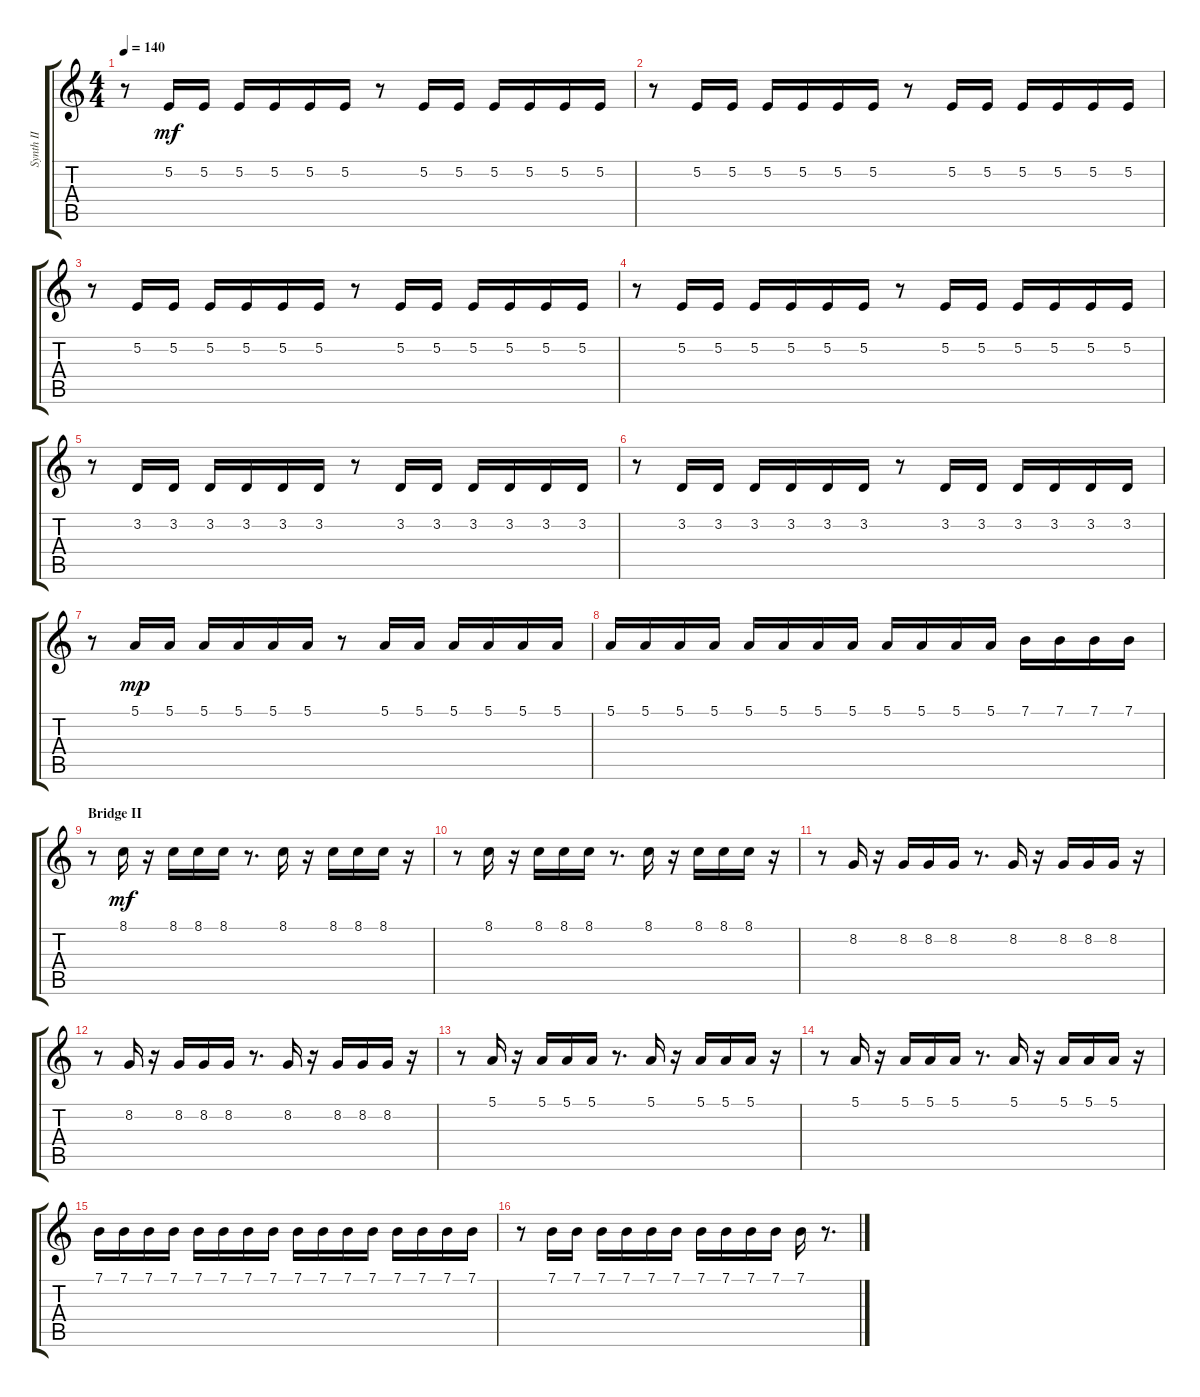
\track ("Synth II" "Synth II") {instrument lead8bassandlead}
\staff {score tabs}
\tuning (E4 B3 G3 D3 A2 E2) {hide}
\ts (4 4)
\tempo 140
\clef g2
\ks c
r.8{dy mp} 5.2.16{dy mf} 5.2.16 5.2.16 5.2.16 5.2.16 5.2.16 r.8 5.2.16 5.2.16 5.2.16 5.2.16 5.2.16 5.2.16 |
r.8 5.2.16 5.2.16 5.2.16 5.2.16 5.2.16 5.2.16 r.8 5.2.16 5.2.16 5.2.16 5.2.16 5.2.16 5.2.16 |
r.8 5.2.16 5.2.16 5.2.16 5.2.16 5.2.16 5.2.16 r.8 5.2.16 5.2.16 5.2.16 5.2.16 5.2.16 5.2.16 |
r.8 5.2.16 5.2.16 5.2.16 5.2.16 5.2.16 5.2.16 r.8 5.2.16 5.2.16 5.2.16 5.2.16 5.2.16 5.2.16 |
r.8 3.2.16 3.2.16 3.2.16 3.2.16 3.2.16 3.2.16 r.8 3.2.16 3.2.16 3.2.16 3.2.16 3.2.16 3.2.16 |
r.8 3.2.16 3.2.16 3.2.16 3.2.16 3.2.16 3.2.16 r.8 3.2.16 3.2.16 3.2.16 3.2.16 3.2.16 3.2.16 |
r.8 5.1.16{dy mp} 5.1.16 5.1.16 5.1.16 5.1.16 5.1.16 r.8 5.1.16 5.1.16 5.1.16 5.1.16 5.1.16 5.1.16 |
5.1.16 5.1.16 5.1.16 5.1.16 5.1.16 5.1.16 5.1.16 5.1.16 5.1.16 5.1.16 5.1.16 5.1.16 7.1.16 7.1.16 7.1.16 7.1.16 |
\section ("" "Bridge II")
r.8 8.1.16{dy mf} r.16 8.1.16 8.1.16 8.1.16 r.8{d} 8.1.16 r.16 8.1.16 8.1.16 8.1.16 r.16 |
r.8 8.1.16 r.16 8.1.16 8.1.16 8.1.16 r.8{d} 8.1.16 r.16 8.1.16 8.1.16 8.1.16 r.16 |
r.8 8.2.16 r.16 8.2.16 8.2.16 8.2.16 r.8{d} 8.2.16 r.16 8.2.16 8.2.16 8.2.16 r.16 |
r.8 8.2.16 r.16 8.2.16 8.2.16 8.2.16 r.8{d} 8.2.16 r.16 8.2.16 8.2.16 8.2.16 r.16 |
r.8 5.1.16 r.16 5.1.16 5.1.16 5.1.16 r.8{d} 5.1.16 r.16 5.1.16 5.1.16 5.1.16 r.16 |
r.8 5.1.16 r.16 5.1.16 5.1.16 5.1.16 r.8{d} 5.1.16 r.16 5.1.16 5.1.16 5.1.16 r.16 |
7.1.16 7.1.16 7.1.16 7.1.16 7.1.16 7.1.16 7.1.16 7.1.16 7.1.16 7.1.16 7.1.16 7.1.16 7.1.16 7.1.16 7.1.16 7.1.16 |
r.8 7.1.16 7.1.16 7.1.16 7.1.16 7.1.16 7.1.16 7.1.16 7.1.16 7.1.16 7.1.16 7.1.16 r.8{d}
